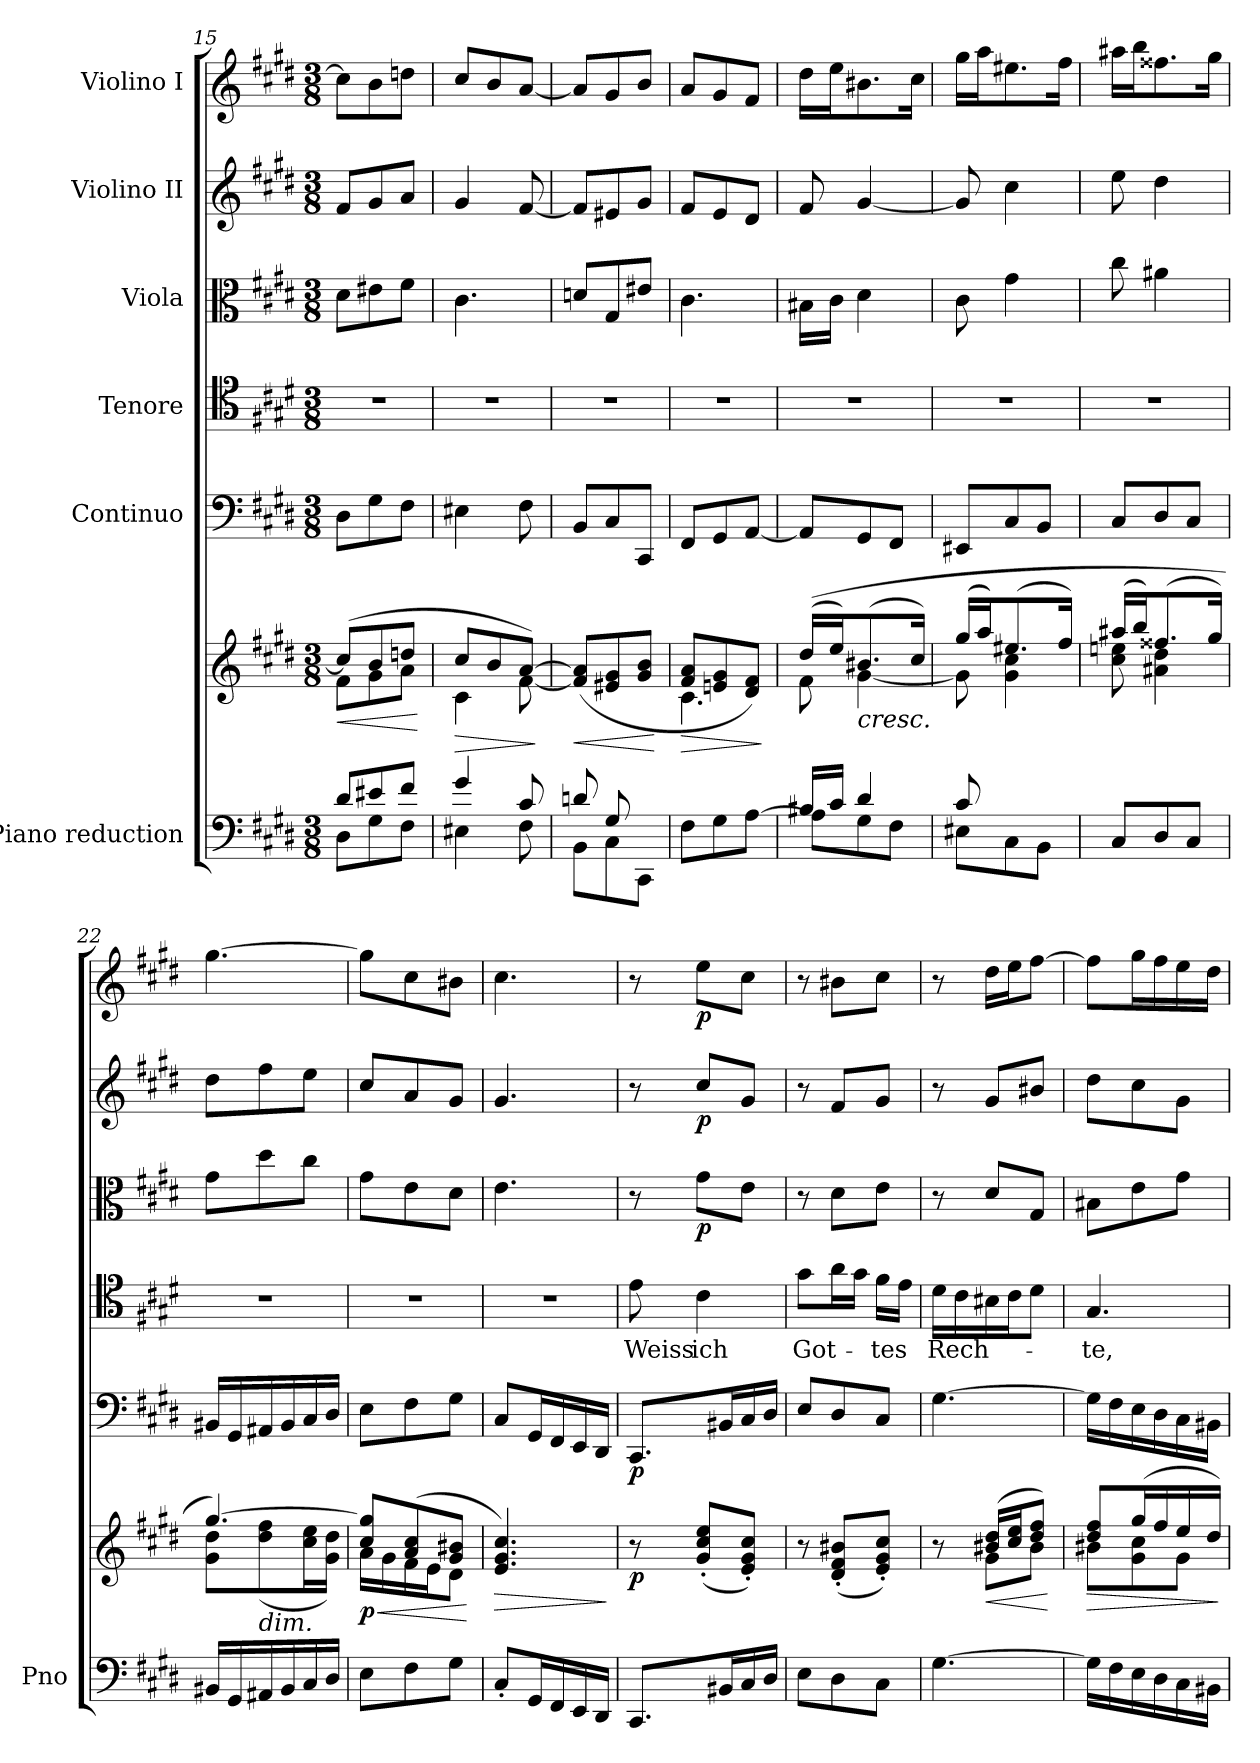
**kern	**kern	**dynam	**kern	**dynam	**kern	**text	**kern	**dynam	**kern	**dynam	**kern	**dynam
*part6	*part6	*part6	*part5	*part5	*part4	*part4	*part3	*part3	*part2	*part2	*part1	*part1
*staff7	*staff6	*staff6/7	*staff5	*staff5	*staff4	*staff4	*staff3	*staff3	*staff2	*staff2	*staff1	*staff1
*I"Piano reduction	*	*	*I"Continuo	*	*I"Tenore	*	*I"Viola	*	*I"Violino II	*	*I"Violino I	*
*I'Pno	*	*	*	*	*	*	*	*	*	*	*	*
*clefF4	*clefG2	*	*clefF4	*	*clefC4	*	*clefC3	*	*clefG2	*	*clefG2	*
*k[f#c#g#d#]	*k[f#c#g#d#]	*	*k[f#c#g#d#]	*	*k[f#c#g#d#]	*	*k[f#c#g#d#]	*	*k[f#c#g#d#]	*	*k[f#c#g#d#]	*
*M3/8	*M3/8	*	*M3/8	*	*M3/8	*	*M3/8	*	*M3/8	*	*M3/8	*
=15	=15	=15	=15	=15	=15	=15	=15	=15	=15	=15	=15	=15
*^	*	*	*	*	*	*	*	*	*	*	*	*
!	!	!	!LO:HP:b	!	!	!	!	!	!	!	!	!	!
*	*	*^	*	*	*	*	*	*	*	*	*	*	*
8d#/L	8D#\L	(>8cc#/L]	8f#\L	<	8D#\L	.	4.r	.	8d#\L	.	8f#/L	.	8cc#\L]	.
8e#X/	8G#\	8b/	8g#\	.	8G#\	.	.	.	8e#X\	.	8g#/	.	8b\	.
8f#/J	8F#\J	8ddn/J	8a\J	.	8F#\J	.	.	.	8f#\J	.	8a/J	.	8ddn\J	.
*v	*v	*	*	*	*	*	*	*	*	*	*	*	*	*
*	*v	*v	*	*	*	*	*	*	*	*	*	*	*
.	.	[	.	.	.	.	.	.	.	.	.	.
=16	=16	=16	=16	=16	=16	=16	=16	=16	=16	=16	=16	=16
*^	*	*	*	*	*	*	*	*	*	*	*	*
!	!	!	!LO:HP:b	!	!	!	!	!	!	!	!	!	!
*	*	*^	*	*	*	*	*	*	*	*	*	*	*
4g#/	4E#X\	8cc#/L	4c#\	>	4E#X\	.	4.r	.	4.c#\	.	4g#/	.	8cc#/L	.
.	.	8b/	.	.	.	.	.	.	.	.	.	.	8b/	.
8c#/	8F#\	[8a/J)	[8f#\	.	8F#\	.	.	.	.	.	[8f#/	.	[8a/J	.
*v	*v	*	*	*	*	*	*	*	*	*	*	*	*	*
*	*v	*v	*	*	*	*	*	*	*	*	*	*	*
.	.	]	.	.	.	.	.	.	.	.	.	.
=17	=17	=17	=17	=17	=17	=17	=17	=17	=17	=17	=17	=17
*^	*	*	*	*	*	*	*	*	*	*	*	*
!	!	!	!LO:HP:b	!	!	!	!	!	!	!	!	!	!
*	*	*^	*	*	*	*	*	*	*	*	*	*	*
8dn/L	8BB\L	(>8f#/] 8a/]L	4ryy	<	8BB/L	.	4.r	.	8dn/L	.	8f#/L]	.	8a/L]	.
8G#/	8C#\	8e#X/ 8g#/	.	.	8C#/	.	.	.	8G#/	.	8e#X/	.	8g#/	.
8ryy	8CC#\J	8g#/ 8b/J	8e#\J	.	8CC#/J	.	.	.	8e#X/J	.	8g#/J	.	8b/J	.
*v	*v	*	*	*	*	*	*	*	*	*	*	*	*	*
*	*v	*v	*	*	*	*	*	*	*	*	*	*	*
.	.	[	.	.	.	.	.	.	.	.	.	.
=18	=18	=18	=18	=18	=18	=18	=18	=18	=18	=18	=18	=18
!	!	!LO:HP:b	!	!	!	!	!	!	!	!	!	!
*	*^	*	*	*	*	*	*	*	*	*	*	*
8F#\L	8f#/ 8a/L	4.c#\	>	8FF#/L	.	4.r	.	4.c#\	.	8f#/L	.	8a/L	.
8G#\	8en/ 8g#/	.	.	8GG#/	.	.	.	.	.	8e/	.	8g#/	.
[8A\J	8d#/ 8f#/J)	.	.	[8AA/J	.	.	.	.	.	8d#/J	.	8f#/J	.
*	*v	*v	*	*	*	*	*	*	*	*	*	*	*
.	.	]	.	.	.	.	.	.	.	.	.	.
=19	=19	=19	=19	=19	=19	=19	=19	=19	=19	=19	=19	=19
*^	*^	*	*	*	*	*	*	*	*	*	*	*
16B#X/LL	8A\L]	(>(>16dd#/LL	8f#\	.	8AA/L]	.	4.r	.	16B#X\LL	.	8f#/	.	16dd#\LL	.
16c#/JJ	.	16ee/J)	.	.	.	.	.	.	16c#\JJ	.	.	.	16ee\J	.
!	!	!LO:TX:b:i:t=cresc.	!	!	!	!	!	!	!	!	!	!	!	!
4d#/	8G#\	(>8.b#X/	[4g#\	.	8GG#/	.	.	.	4d#\	.	[4g#/	.	8.b#X\	.
.	8F#\J	.	.	.	8FF#/J	.	.	.	.	.	.	.	.	.
.	.	16cc#/Jk)	.	.	.	.	.	.	.	.	.	.	16cc#\Jk	.
=20	=20	=20	=20	=20	=20	=20	=20	=20	=20	=20	=20	=20	=20	=20
8c#/	8E#X\L	(>16gg#/LL	8g#\]	.	8EE#X/L	.	4.r	.	8c#\	.	8g#/]	.	16gg#\LL	.
.	.	16aa/J)	.	.	.	.	.	.	.	.	.	.	16aa\J	.
4ryy	8C#\	(>8.ee#X/	4g#\ 4cc#\	.	8C#/	.	.	.	4g#\	.	4cc#\	.	8.ee#X\	.
.	8BB\J	.	.	.	8BB/J	.	.	.	.	.	.	.	.	.
.	.	16ff#/Jk)	.	.	.	.	.	.	.	.	.	.	16ff#\Jk	.
*v	*v	*	*	*	*	*	*	*	*	*	*	*	*	*
!!LO:PB:g=z
=21	=21	=21	=21	=21	=21	=21	=21	=21	=21	=21	=21	=21	=21
8C#/L	(>16aa#X/LL	8cc#\ 8een\	.	8C#/L	.	4.r	.	8cc#\	.	8ee\	.	16aa#X\LL	.
.	16bb/J)	.	.	.	.	.	.	.	.	.	.	16bb\J	.
8D#/	(>8.ff##X/	4a#X\ 4dd#\	.	8D#/	.	.	.	4a#X\	.	4dd#\	.	8.ff##X\	.
8C#/J	.	.	.	8C#/J	.	.	.	.	.	.	.	.	.
.	16gg#/Jk)	.	.	.	.	.	.	.	.	.	.	16gg#\Jk	.
=22	=22	=22	=22	=22	=22	=22	=22	=22	=22	=22	=22	=22	=22
16BB#X/LL	[4.gg#/)	8g#\ 8dd#\L	.	16BB#X/LL	.	4.r	.	8g#\L	.	8dd#\L	.	[4.gg#\	.
16GG#/	.	.	.	16GG#/	.	.	.	.	.	.	.	.	.
!	!	!LO:TX:b:i:t=dim.	!	!	!	!	!	!	!	!	!	!	!
16AA#X/	.	(<8dd#\ 8ff#\	.	16AA#X/	.	.	.	8dd#\	.	8ff#\	.	.	.
16BB#/	.	.	.	16BB#/	.	.	.	.	.	.	.	.	.
16C#/	.	16cc#\ 16ee\L	.	16C#/	.	.	.	8cc#\J	.	8ee\J	.	.	.
16D#/JJ	.	16g#\ 16dd#\JJ)	.	16D#/JJ	.	.	.	.	.	.	.	.	.
=23	=23	=23	=23	=23	=23	=23	=23	=23	=23	=23	=23	=23	=23
!	!	!	!LO:HP:b	!	!	!	!	!	!	!	!	!	!
!	!	!	!LO:DY:n=1:b	!	!	!	!	!	!	!	!	!	!
8E\L	8cc#/ 8gg#/]L	16a\LL	< p	8E\L	.	4.r	.	8g#\L	.	8cc#/L	.	8gg#\L]	.
.	.	16g#\	.	.	.	.	.	.	.	.	.	.	.
8F#\	(>8a/ 8cc#/	16f#\	.	8F#\	.	.	.	8e\	.	8a/	.	8cc#\	.
.	.	16e\J	.	.	.	.	.	.	.	.	.	.	.
8G#\J	8g#/ 8b#X/J	8d#\J	.	8G#\J	.	.	.	8d#\J	.	8g#/J	.	8b#X\J	.
*	*v	*v	*	*	*	*	*	*	*	*	*	*	*
.	.	[	.	.	.	.	.	.	.	.	.	.
=24	=24	=24	=24	=24	=24	=24	=24	=24	=24	=24	=24	=24
!	!	!LO:HP:b	!	!	!	!	!	!	!	!	!	!
8C#'/L	4.e/ 4.g#/ 4.cc#/)	>	8C#/L	.	4.r	.	4.e\	.	4.g#/	.	4.cc#\	.
16GG#/L	.	.	16GG#/L	.	.	.	.	.	.	.	.	.
16FF#/	.	.	16FF#/	.	.	.	.	.	.	.	.	.
16EE/	.	.	16EE/	.	.	.	.	.	.	.	.	.
16DD#/JJ	.	.	16DD#/JJ	.	.	.	.	.	.	.	.	.
.	.	]	.	.	.	.	.	.	.	.	.	.
=25	=25	=25	=25	=25	=25	=25	=25	=25	=25	=25	=25	=25
!	!	!LO:DY:b	!	!LO:DY:b	!	!LO:LY:b	!	!	!	!	!	!
8.CC#/L	8r	p	8.CC#/L	p	8e\	Weiss	8r	.	8r	.	8r	.
!	!	!	!	!	!	!LO:LY:b	!	!LO:DY:b	!	!LO:DY:b	!	!LO:DY:b
.	(<8g#/' 8cc#/' 8ee/'L	.	.	.	4c#\	ich	8g#\L	p	8cc#/L	p	8ee\L	p
16BB#X/L	.	.	16BB#X/L	.	.	.	.	.	.	.	.	.
16C#/	8e/' 8g#/' 8cc#/'J)	.	16C#/	.	.	.	8e\J	.	8g#/J	.	8cc#\J	.
16D#/JJ	.	.	16D#/JJ	.	.	.	.	.	.	.	.	.
=26	=26	=26	=26	=26	=26	=26	=26	=26	=26	=26	=26	=26
!	!	!	!	!	!	!LO:LY:b	!	!	!	!	!	!
8E\L	8r	.	8E/L	.	8g#\L	Got-	8r	.	8r	.	8r	.
8D#\	(<8d#/' 8f#/' 8b#X/'L	.	8D#/	.	16a\L	.	8d#\L	.	8f#/L	.	8b#X\L	.
.	.	.	.	.	16g#\JJ	.	.	.	.	.	.	.
!	!	!	!	!	!	!LO:LY:b	!	!	!	!	!	!
8C#\J	8e/' 8g#/' 8cc#/'J)	.	8C#/J	.	16f#\LL	tes	8e\J	.	8g#/J	.	8cc#\J	.
.	.	.	.	.	16e\JJ	.	.	.	.	.	.	.
=27	=27	=27	=27	=27	=27	=27	=27	=27	=27	=27	=27	=27
*	*^	*	*	*	*	*	*	*	*	*	*	*
!	!	!	!	!	!	!	!LO:LY:b	!	!	!	!	!	!
[4.G#\	8r	8ryy	.	[4.G#\	.	16d#\LL	Rech-	8r	.	8r	.	8r	.
.	.	.	.	.	.	16c#\	.	.	.	.	.	.	.
!	!	!	!LO:HP:b	!	!	!	!	!	!	!	!	!	!
.	(>16b#X/ 16dd#/LL	8g#\L	<	.	.	16B#X\	.	8d#/L	.	8g#/L	.	16dd#\LL	.
.	16cc#/ 16ee/J	.	.	.	.	16c#\J	.	.	.	.	.	16ee\J	.
.	8dd#/ 8ff#/J)	8b#\J	.	.	.	8d#\J	.	8G#/J	.	8b#X/J	.	[8ff#\J	.
*	*v	*v	*	*	*	*	*	*	*	*	*	*	*
.	.	[	.	.	.	.	.	.	.	.	.	.
=28	=28	=28	=28	=28	=28	=28	=28	=28	=28	=28	=28	=28
!	!	!LO:HP:b	!	!	!	!LO:LY:b	!	!	!	!	!	!
*	*^	*	*	*	*	*	*	*	*	*	*	*
16G#\LL]	8dd#/ 8ff#/L	8b#X\L	>	16G#\LL]	.	4.G#/	-te,	8B#X\L	.	8dd#\L	.	8ff#\L]	.
16F#\	.	.	.	16F#\	.	.	.	.	.	.	.	.	.
16E\	(>16gg#/L	8g#\ 8cc#\	.	16E\	.	.	.	8e\	.	8cc#\	.	16gg#\L	.
16D#\	16ff#/	.	.	16D#\	.	.	.	.	.	.	.	16ff#\	.
16C#\	16ee/	8g#\J	.	16C#\	.	.	.	8g#\J	.	8g#\J	.	16ee\	.
16BB#X\JJ	16dd#/JJ)	.	.	16BB#X\JJ	.	.	.	.	.	.	.	16dd#\JJ	.
*	*v	*v	*	*	*	*	*	*	*	*	*	*	*
.	.	]	.	.	.	.	.	.	.	.	.	.
=	=	=	=	=	=	=	=	=	=	=	=	=
*-	*-	*-	*-	*-	*-	*-	*-	*-	*-	*-	*-	*-
